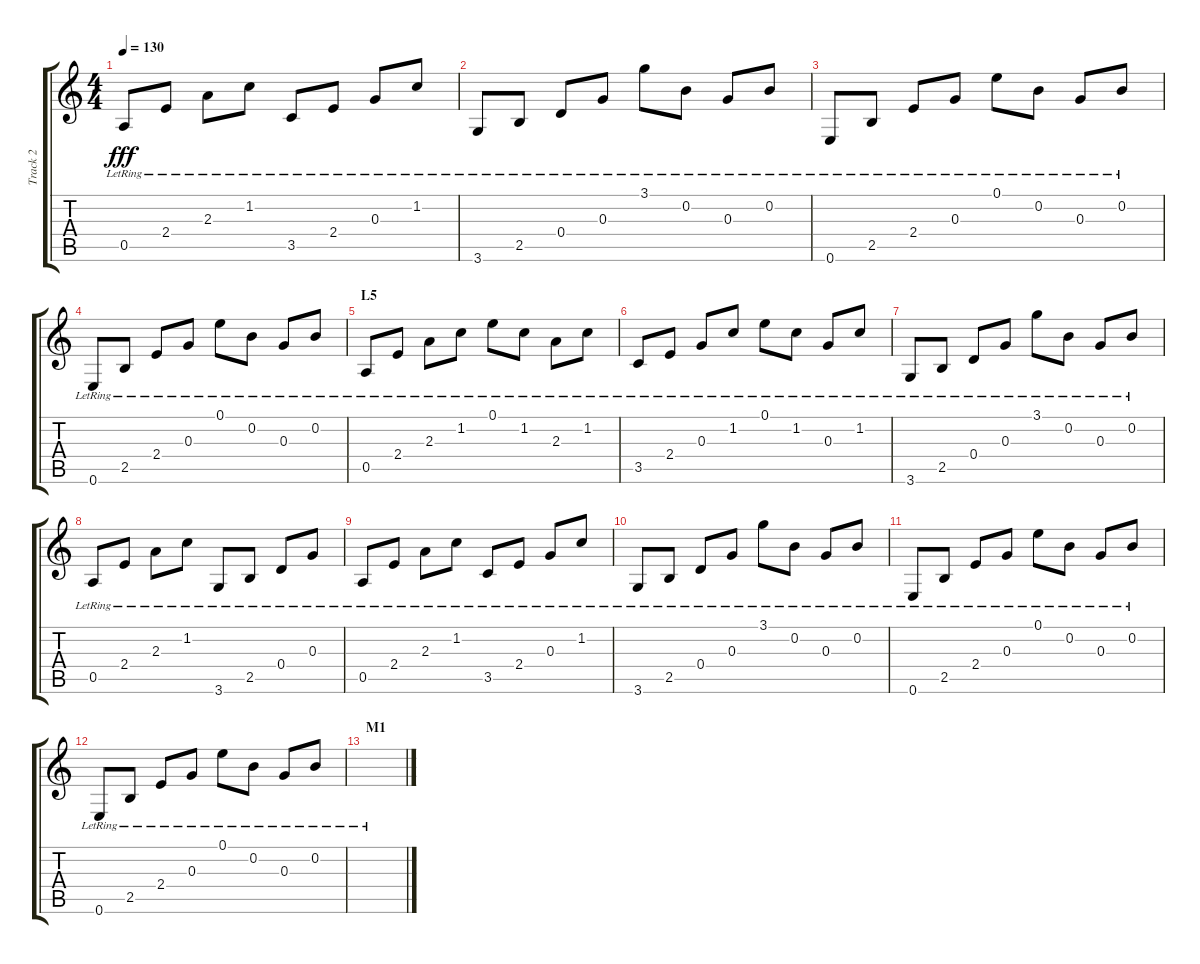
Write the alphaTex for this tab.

\track ("Track 2" "Track 2") {instrument acousticguitarsteel}
\staff {score tabs}
\tuning (E4 B3 G3 D3 A2 E2) {hide}
\ts (4 4)
\tempo 130
\clef g2
\ks c
0.5{lr}.8{dy fff} 2.4{lr}.8 2.3{lr}.8 1.2{lr}.8 3.5{lr}.8 2.4{lr}.8 0.3{lr}.8 1.2{lr}.8 |
3.6{lr}.8 2.5{lr}.8 0.4{lr}.8 0.3{lr}.8 3.1{lr}.8 0.2{lr}.8 0.3{lr}.8 0.2{lr}.8 |
0.6{lr}.8 2.5{lr}.8 2.4{lr}.8 0.3{lr}.8 0.1{lr}.8 0.2{lr}.8 0.3{lr}.8 0.2{lr}.8 |
0.6{lr}.8 2.5{lr}.8 2.4{lr}.8 0.3{lr}.8 0.1{lr}.8 0.2{lr}.8 0.3{lr}.8 0.2{lr}.8 |
\section ("" "L5")
0.5{lr}.8 2.4{lr}.8 2.3{lr}.8 1.2{lr}.8 0.1{lr}.8 1.2{lr}.8 2.3{lr}.8 1.2{lr}.8 |
3.5{lr}.8 2.4{lr}.8 0.3{lr}.8 1.2{lr}.8 0.1{lr}.8 1.2{lr}.8 0.3{lr}.8 1.2{lr}.8 |
3.6{lr}.8 2.5{lr}.8 0.4{lr}.8 0.3{lr}.8 3.1{lr}.8 0.2{lr}.8 0.3{lr}.8 0.2{lr}.8 |
0.5{lr}.8 2.4{lr}.8 2.3{lr}.8 1.2{lr}.8 3.6{lr}.8 2.5{lr}.8 0.4{lr}.8 0.3{lr}.8 |
0.5{lr}.8 2.4{lr}.8 2.3{lr}.8 1.2{lr}.8 3.5{lr}.8 2.4{lr}.8 0.3{lr}.8 1.2{lr}.8 |
3.6{lr}.8 2.5{lr}.8 0.4{lr}.8 0.3{lr}.8 3.1{lr}.8 0.2{lr}.8 0.3{lr}.8 0.2{lr}.8 |
0.6{lr}.8 2.5{lr}.8 2.4{lr}.8 0.3{lr}.8 0.1{lr}.8 0.2{lr}.8 0.3{lr}.8 0.2{lr}.8 |
0.6{lr}.8 2.5{lr}.8 2.4{lr}.8 0.3{lr}.8 0.1{lr}.8 0.2{lr}.8 0.3{lr}.8 0.2{lr}.8 |
\section ("" "M1")
